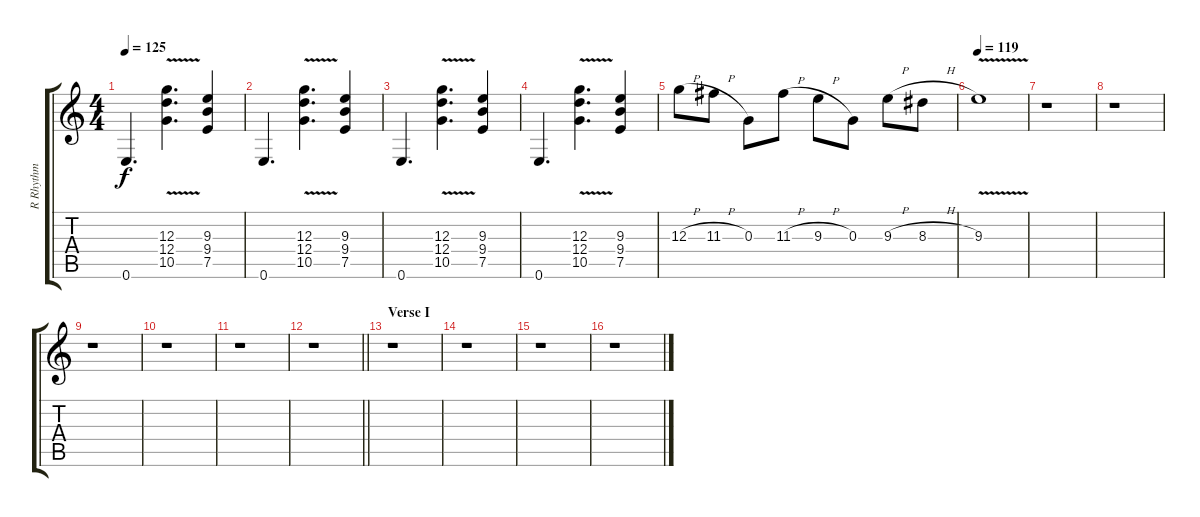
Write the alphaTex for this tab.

\track ("R Rhythm" "R Rhythm") {instrument distortionguitar}
\staff {score tabs}
\tuning (E4 B3 G3 D3 A2 E2) {hide}
\ts (4 4)
\tempo 125
\clef g2
\ks c
0.6.4{d dy f} (12.3{v} 12.4{v} 10.5{v}).4{d} (9.3 9.4 7.5).4 |
0.6.4{d} (12.3{v} 12.4{v} 10.5{v}).4{d} (9.3 9.4 7.5).4 |
0.6.4{d} (12.3{v} 12.4{v} 10.5{v}).4{d} (9.3 9.4 7.5).4 |
0.6.4{d} (12.3{v} 12.4{v} 10.5{v}).4{d} (9.3 9.4 7.5).4 |
12.3{h}.8 11.3{h}.8 0.3.8 11.3{h}.8 9.3{h}.8 0.3.8 9.3{h}.8 8.3{h}.8 |
\tempo 119
9.3{v}.1 |
r.1 |
r.1 |
r.1 |
r.1 |
r.1 |
\barLineRight lightlight
r.1 |
\section ("" "Verse I")
r.1 |
r.1 |
r.1 |
r.1
